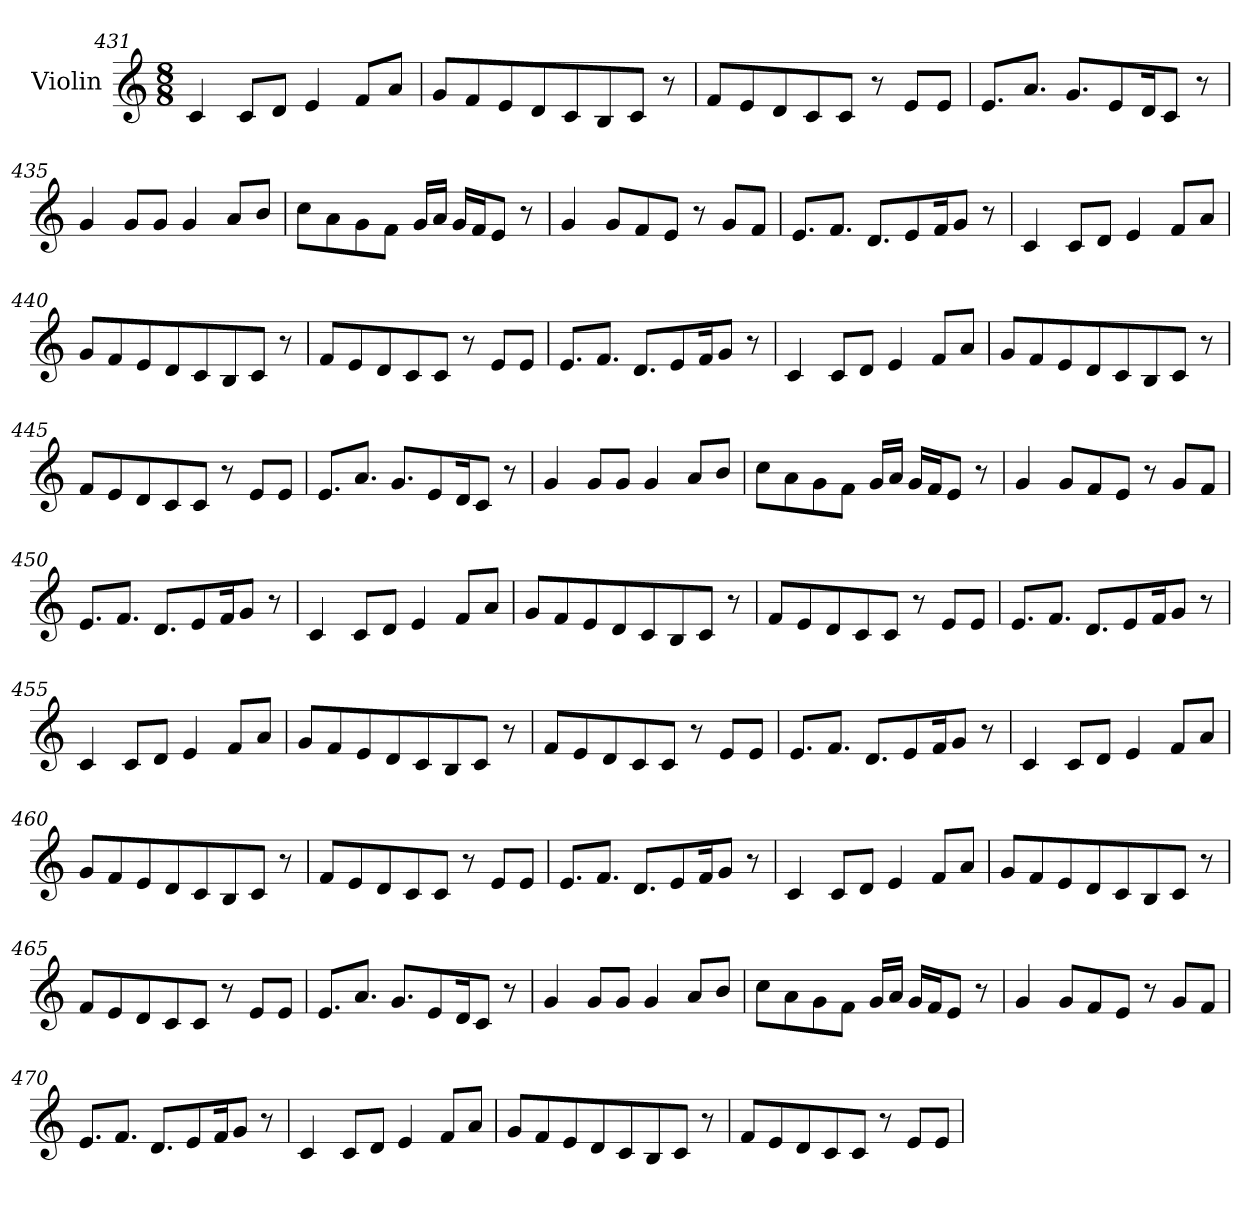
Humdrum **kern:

**kern
*part1
*staff1
*I"Violin
*clefG2
*k[]
*M8/8
=431
4c/
8c/L
8d/J
4e/
8f/L
8a/J
!!LO:LB:g=z
=432
8g/L
8f/
8e/
8d/
8c/
8B/
8c/J
8r
=433
8f/L
8e/
8d/
8c/
8c/J
8r
8e/L
8e/J
=434
8.e/L
8.a/J
8.g/L
8e/
16d/K
8c/J
8r
=435
4g/
8g/L
8g/J
4g/
8a/L
8b/J
!!LO:LB:g=z
=436
8cc\L
8a\
8g\
8f\J
16g/LL
16a/JJ
16g/LL
16f/J
8e/J
8r
=437
4g/
8g/L
8f/
8e/J
8r
8g/L
8f/J
=438
8.e/L
8.f/J
8.d/L
8e/
16f/K
8g/J
8r
=439
4c/
8c/L
8d/J
4e/
8f/L
8a/J
!!LO:LB:g=z
=440
8g/L
8f/
8e/
8d/
8c/
8B/
8c/J
8r
=441
8f/L
8e/
8d/
8c/
8c/J
8r
8e/L
8e/J
=442
8.e/L
8.f/J
8.d/L
8e/
16f/K
8g/J
8r
=443
4c/
8c/L
8d/J
4e/
8f/L
8a/J
!!LO:LB:g=z
=444
8g/L
8f/
8e/
8d/
8c/
8B/
8c/J
8r
=445
8f/L
8e/
8d/
8c/
8c/J
8r
8e/L
8e/J
=446
8.e/L
8.a/J
8.g/L
8e/
16d/K
8c/J
8r
=447
4g/
8g/L
8g/J
4g/
8a/L
8b/J
!!LO:LB:g=z
=448
8cc\L
8a\
8g\
8f\J
16g/LL
16a/JJ
16g/LL
16f/J
8e/J
8r
=449
4g/
8g/L
8f/
8e/J
8r
8g/L
8f/J
=450
8.e/L
8.f/J
8.d/L
8e/
16f/K
8g/J
8r
=451
4c/
8c/L
8d/J
4e/
8f/L
8a/J
!!LO:LB:g=z
=452
8g/L
8f/
8e/
8d/
8c/
8B/
8c/J
8r
=453
8f/L
8e/
8d/
8c/
8c/J
8r
8e/L
8e/J
=454
8.e/L
8.f/J
8.d/L
8e/
16f/K
8g/J
8r
=455
4c/
8c/L
8d/J
4e/
8f/L
8a/J
!!LO:PB:g=z
=456
8g/L
8f/
8e/
8d/
8c/
8B/
8c/J
8r
=457
8f/L
8e/
8d/
8c/
8c/J
8r
8e/L
8e/J
=458
8.e/L
8.f/J
8.d/L
8e/
16f/K
8g/J
8r
=459
4c/
8c/L
8d/J
4e/
8f/L
8a/J
!!LO:LB:g=z
=460
8g/L
8f/
8e/
8d/
8c/
8B/
8c/J
8r
=461
8f/L
8e/
8d/
8c/
8c/J
8r
8e/L
8e/J
=462
8.e/L
8.f/J
8.d/L
8e/
16f/K
8g/J
8r
=463
4c/
8c/L
8d/J
4e/
8f/L
8a/J
!!LO:LB:g=z
=464
8g/L
8f/
8e/
8d/
8c/
8B/
8c/J
8r
=465
8f/L
8e/
8d/
8c/
8c/J
8r
8e/L
8e/J
=466
8.e/L
8.a/J
8.g/L
8e/
16d/K
8c/J
8r
=467
4g/
8g/L
8g/J
4g/
8a/L
8b/J
!!LO:LB:g=z
=468
8cc\L
8a\
8g\
8f\J
16g/LL
16a/JJ
16g/LL
16f/J
8e/J
8r
=469
4g/
8g/L
8f/
8e/J
8r
8g/L
8f/J
=470
8.e/L
8.f/J
8.d/L
8e/
16f/K
8g/J
8r
=471
4c/
8c/L
8d/J
4e/
8f/L
8a/J
!!LO:LB:g=z
=472
8g/L
8f/
8e/
8d/
8c/
8B/
8c/J
8r
=473
8f/L
8e/
8d/
8c/
8c/J
8r
8e/L
8e/J
=
*-
